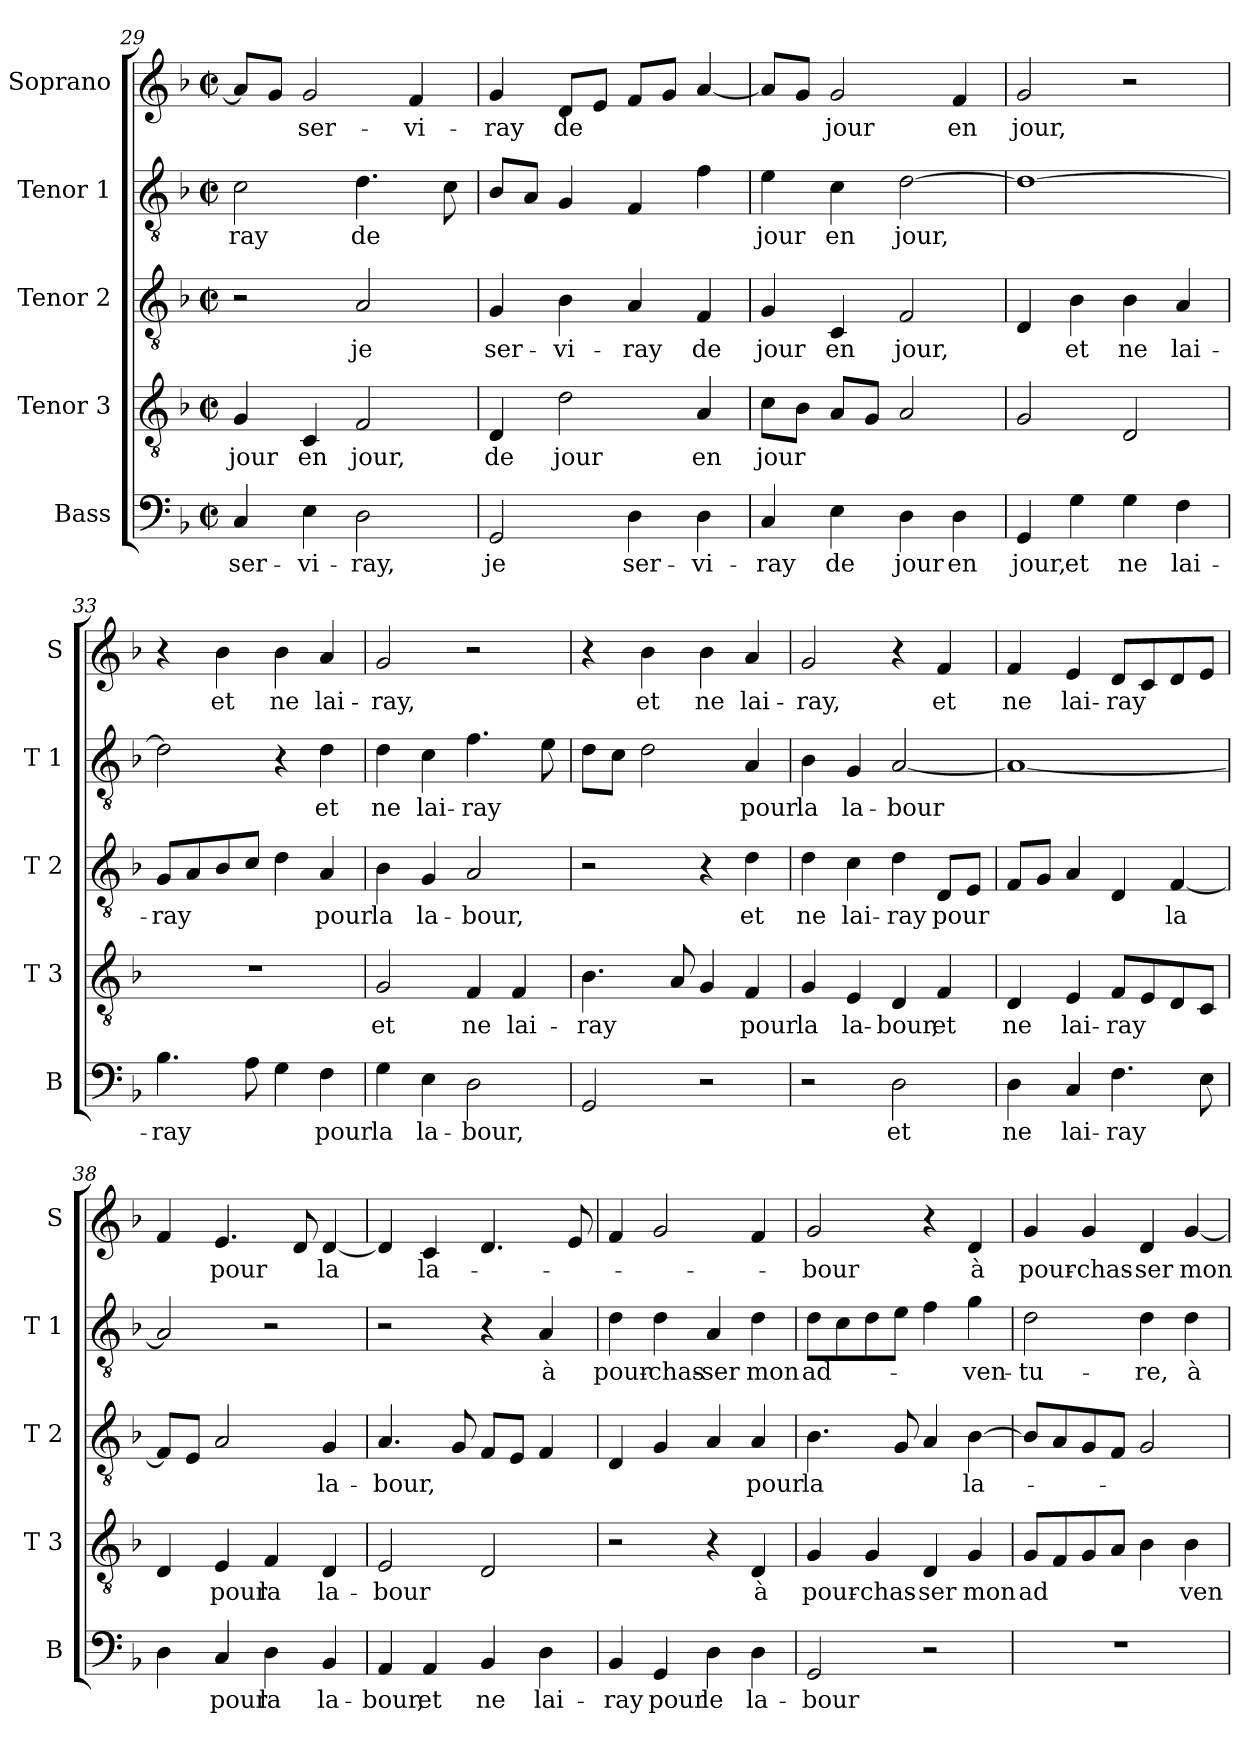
**kern	**text	**kern	**text	**kern	**text	**kern	**text	**kern	**text
*part5	*part5	*part4	*part4	*part3	*part3	*part2	*part2	*part1	*part1
*staff5	*staff5	*staff4	*staff4	*staff3	*staff3	*staff2	*staff2	*staff1	*staff1
*I"Bass	*	*I"Tenor 3	*	*I"Tenor 2	*	*I"Tenor 1	*	*I"Soprano	*
*I'B	*	*I'T 3	*	*I'T 2	*	*I'T 1	*	*I'S	*
*clefF4	*	*clefGv2	*	*clefGv2	*	*clefGv2	*	*clefG2	*
*k[b-]	*	*k[b-]	*	*k[b-]	*	*k[b-]	*	*k[b-]	*
*F:	*	*F:	*	*F:	*	*F:	*	*F:	*
*M2/2	*	*M2/2	*	*M2/2	*	*M2/2	*	*M2/2	*
*met(c|)	*	*met(c|)	*	*met(c|)	*	*met(c|)	*	*met(c|)	*
=29	=29	=29	=29	=29	=29	=29	=29	=29	=29
4C/	ser-	4G/	jour	2r	.	2c\	-ray	8a/L]	.
.	.	.	.	.	.	.	.	8g/J	.
4E\	-vi-	4C/	en	.	.	.	.	2g/	ser-
2D\	-ray,	2F/	jour,	2A/	je	4.d\	de	.	.
.	.	.	.	.	.	.	.	4f/	-vi-
.	.	.	.	.	.	8c\	.	.	.
=30	=30	=30	=30	=30	=30	=30	=30	=30	=30
2GG/	je	4D/	de	4G/	ser-	8B-/L	.	4g/	-ray
.	.	.	.	.	.	8A/J	.	.	.
.	.	2d\	jour	4B-\	-vi-	4G/	.	8d/L	de
.	.	.	.	.	.	.	.	8e/J	.
4D\	ser-	.	.	4A/	-ray	4F/	.	8f/L	.
.	.	.	.	.	.	.	.	8g/J	.
4D\	-vi-	4A/	en	4F/	de	4f\	.	[4a/	.
!!LO:LB:g=z
=31	=31	=31	=31	=31	=31	=31	=31	=31	=31
4C/	-ray	8c\L	jour	4G/	jour	4e\	jour	8a/L]	.
.	.	8B-\J	.	.	.	.	.	8g/J	.
4E\	de	8A/L	.	4C/	en	4c\	en	2g/	jour
.	.	8G/J	.	.	.	.	.	.	.
4D\	jour	2A/	.	2F/	jour,	[2d\	jour,	.	.
4D\	en	.	.	.	.	.	.	4f/	en
=32	=32	=32	=32	=32	=32	=32	=32	=32	=32
4GG/	jour,	2G/	.	4D/	.	1d_	.	2g/	jour,
4G\	et	.	.	4B-\	et	.	.	.	.
4G\	ne	2D/	.	4B-\	ne	.	.	2r	.
4F\	lai-	.	.	4A/	lai-	.	.	.	.
=33	=33	=33	=33	=33	=33	=33	=33	=33	=33
4.B-\	-ray	1r	.	8G/L	-ray	2d\]	.	4r	.
.	.	.	.	8A/	.	.	.	.	.
.	.	.	.	8B-/	.	.	.	4b-\	et
8A\	.	.	.	8c/J	.	.	.	.	.
4G\	.	.	.	4d\	.	4r	.	4b-\	ne
4F\	pour	.	.	4A/	pour	4d\	et	4a/	lai-
=34	=34	=34	=34	=34	=34	=34	=34	=34	=34
4G\	la	2G/	et	4B-\	la	4d\	ne	2g/	-ray,
4E\	la-	.	.	4G/	la-	4c\	lai-	.	.
2D\	-bour,	4F/	ne	2A/	-bour,	4.f\	-ray	2r	.
.	.	4F/	lai-	.	.	.	.	.	.
.	.	.	.	.	.	8e\	.	.	.
=35	=35	=35	=35	=35	=35	=35	=35	=35	=35
2GG/	.	4.B-\	-ray	2r	.	8d\L	.	4r	.
.	.	.	.	.	.	8c\J	.	.	.
.	.	.	.	.	.	2d\	.	4b-\	et
.	.	8A/	.	.	.	.	.	.	.
2r	.	4G/	.	4r	.	.	.	4b-\	ne
.	.	4F/	pour	4d\	et	4A/	pour	4a/	lai-
!!LO:LB:g=z
=36	=36	=36	=36	=36	=36	=36	=36	=36	=36
2r	.	4G/	la	4d\	ne	4B-\	la	2g/	-ray,
.	.	4E/	la-	4c\	lai-	4G/	la-	.	.
2D\	et	4D/	-bour,	4d\	-ray	[2A/	-bour	4r	.
.	.	4F/	et	8D/L	pour	.	.	4f/	et
.	.	.	.	8E/J	.	.	.	.	.
=37	=37	=37	=37	=37	=37	=37	=37	=37	=37
4D\	ne	4D/	ne	8F/L	.	1A_	.	4f/	ne
.	.	.	.	8G/J	.	.	.	.	.
4C/	lai-	4E/	lai-	4A/	.	.	.	4e/	lai-
4.F\	-ray	8F/L	-ray	4D/	.	.	.	8d/L	-ray
.	.	8E/	.	.	.	.	.	8c/	.
.	.	8D/	.	[4F/	la	.	.	8d/	.
8E\	.	8C/J	.	.	.	.	.	8e/J	.
=38	=38	=38	=38	=38	=38	=38	=38	=38	=38
4D\	.	4D/	.	8F/L]	.	2A/]	.	4f/	.
.	.	.	.	8E/J	.	.	.	.	.
4C/	pour	4E/	pour	2A/	.	.	.	4.e/	pour
4D\	la	4F/	la	.	.	2r	.	.	.
.	.	.	.	.	.	.	.	8d/	.
4BB-/	la-	4D/	la-	4G/	la-	.	.	[4d/	la
=39	=39	=39	=39	=39	=39	=39	=39	=39	=39
4AA/	-bour,	2E/	-bour	4.A/	-bour,	2r	.	4d/]	.
4AA/	et	.	.	.	.	.	.	4c/	la-
.	.	.	.	8G/	.	.	.	.	.
4BB-/	ne	2D/	.	8F/L	.	4r	.	4.d/	.
.	.	.	.	8E/J	.	.	.	.	.
4D\	lai-	.	.	4F/	.	4A/	à	.	.
.	.	.	.	.	.	.	.	8e/	.
=40	=40	=40	=40	=40	=40	=40	=40	=40	=40
4BB-/	-ray	2r	.	4D/	.	4d\	pour-	4f/	.
4GG/	pour	.	.	4G/	.	4d\	-chas-	2g/	.
4D\	le	4r	.	4A/	.	4A/	-ser	.	.
4D\	la-	4D/	à	4A/	pour	4d\	mon	4f/	.
!!LO:PB:g=z
=41	=41	=41	=41	=41	=41	=41	=41	=41	=41
2GG/	-bour	4G/	pour-	4.B-\	la	8d\L	ad-	2g/	-bour
.	.	.	.	.	.	8c\	.	.	.
.	.	4G/	-chas-	.	.	8d\	.	.	.
.	.	.	.	8G/	.	8e\J	.	.	.
2r	.	4D/	-ser	4A/	.	4f\	.	4r	.
.	.	4G/	mon	[4B-\	la-	4g\	-ven-	4d/	à
=42	=42	=42	=42	=42	=42	=42	=42	=42	=42
1r	.	8G/L	ad	8B-/L]	.	2d\	-tu-	4g/	pour-
.	.	8F/	.	8A/	.	.	.	.	.
.	.	8G/	.	8G/	.	.	.	4g/	-chas-
.	.	8A/J	.	8F/J	.	.	.	.	.
.	.	4B-\	.	2G/	.	4d\	-re,	4d/	-ser
.	.	4B-\	ven-	.	.	4d\	à	[4g/	mon
=	=	=	=	=	=	=	=	=	=
*-	*-	*-	*-	*-	*-	*-	*-	*-	*-
